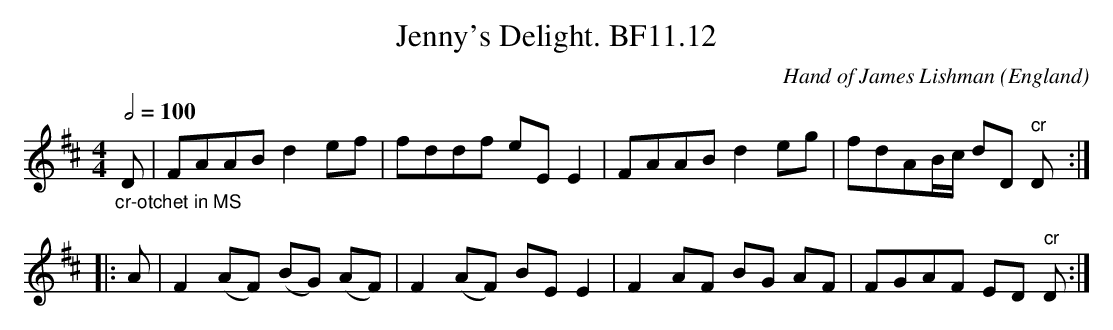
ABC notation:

X:1
T:Jenny's Delight. BF11.12
C:Hand of James Lishman
L:1/8
M:4/4
O:England
Q:1/2=100
K:D
"_cr-otchet in MS"D|FAAB d2ef|fddf eEE2|FAABd2eg|fdAB/c/ dD "^cr"D:|!
|:A|F2(AF) (BG) (AF)|F2(AF) BEE2|F2AF BG AF|FGAF ED "^cr"D:|
